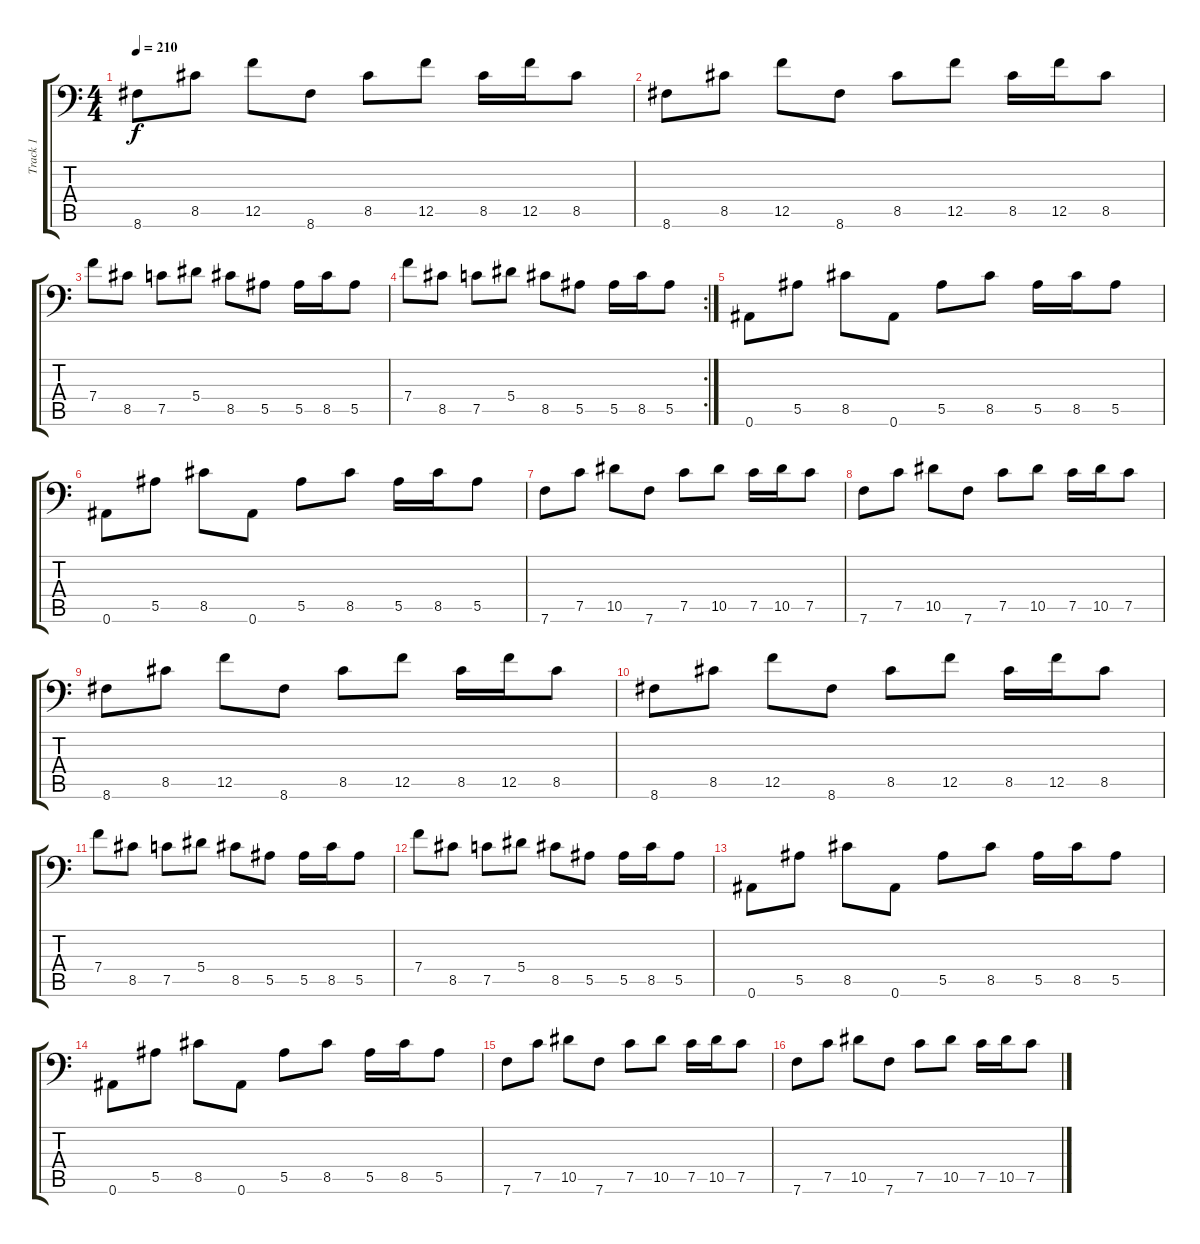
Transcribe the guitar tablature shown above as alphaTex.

\track ("Track 1" "Track 1") {instrument distortionguitar}
\staff {score tabs}
\tuning (C4 G3 Eb3 Bb2 F2 Bb1) {hide}
\ts (4 4)
\tempo 210
\clef f4
\ks c
8.6.8{dy f} 8.5.8 12.5.8 8.6.8 8.5.8 12.5.8 8.5.16 12.5.16 8.5.8 |
8.6.8 8.5.8 12.5.8 8.6.8 8.5.8 12.5.8 8.5.16 12.5.16 8.5.8 |
7.4.8 8.5.8 7.5.8 5.4.8 8.5.8 5.5.8 5.5.16 8.5.16 5.5.8 |
\rc 2
7.4.8 8.5.8 7.5.8 5.4.8 8.5.8 5.5.8 5.5.16 8.5.16 5.5.8 |
0.6.8 5.5.8 8.5.8 0.6.8 5.5.8 8.5.8 5.5.16 8.5.16 5.5.8 |
0.6.8 5.5.8 8.5.8 0.6.8 5.5.8 8.5.8 5.5.16 8.5.16 5.5.8 |
7.6.8 7.5.8 10.5.8 7.6.8 7.5.8 10.5.8 7.5.16 10.5.16 7.5.8 |
7.6.8 7.5.8 10.5.8 7.6.8 7.5.8 10.5.8 7.5.16 10.5.16 7.5.8 |
8.6.8 8.5.8 12.5.8 8.6.8 8.5.8 12.5.8 8.5.16 12.5.16 8.5.8 |
8.6.8 8.5.8 12.5.8 8.6.8 8.5.8 12.5.8 8.5.16 12.5.16 8.5.8 |
7.4.8 8.5.8 7.5.8 5.4.8 8.5.8 5.5.8 5.5.16 8.5.16 5.5.8 |
7.4.8 8.5.8 7.5.8 5.4.8 8.5.8 5.5.8 5.5.16 8.5.16 5.5.8 |
0.6.8 5.5.8 8.5.8 0.6.8 5.5.8 8.5.8 5.5.16 8.5.16 5.5.8 |
0.6.8 5.5.8 8.5.8 0.6.8 5.5.8 8.5.8 5.5.16 8.5.16 5.5.8 |
7.6.8 7.5.8 10.5.8 7.6.8 7.5.8 10.5.8 7.5.16 10.5.16 7.5.8 |
7.6.8 7.5.8 10.5.8 7.6.8 7.5.8 10.5.8 7.5.16 10.5.16 7.5.8
